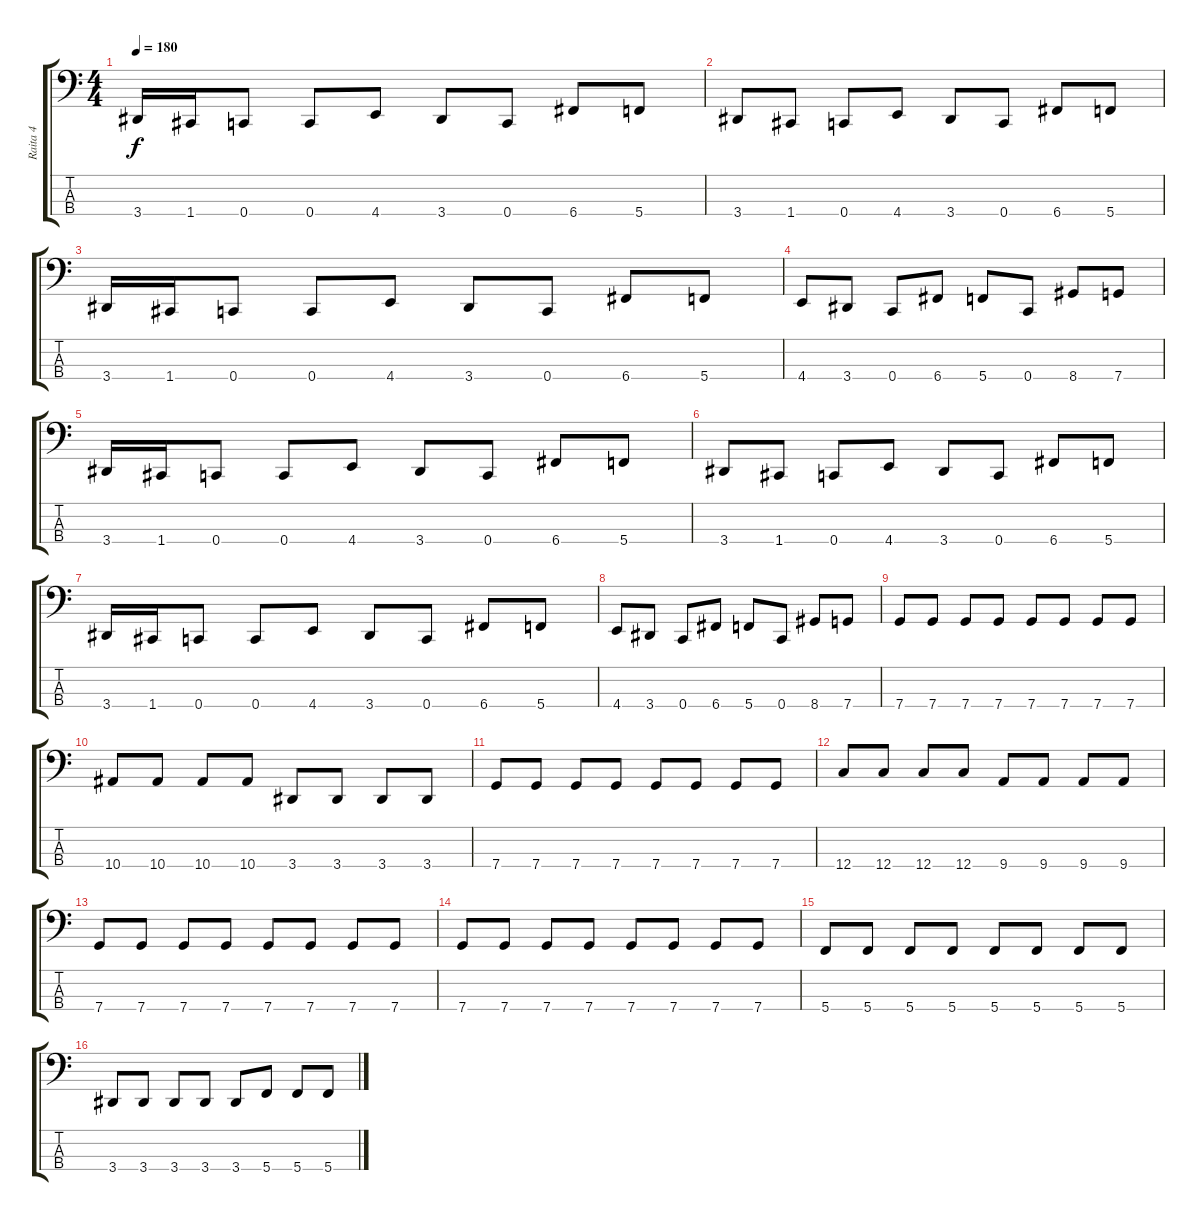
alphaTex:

\track ("Raita 4" "Raita 4") {instrument electricbasspick}
\staff {score tabs}
\tuning (F2 C2 G1 C1) {hide}
\ts (4 4)
\tempo 180
\clef f4
\ks c
3.4.16{dy f} 1.4.16 0.4.8 0.4.8 4.4.8 3.4.8 0.4.8 6.4.8 5.4.8 |
3.4.8 1.4.8 0.4.8 4.4.8 3.4.8 0.4.8 6.4.8 5.4.8 |
3.4.16 1.4.16 0.4.8 0.4.8 4.4.8 3.4.8 0.4.8 6.4.8 5.4.8 |
4.4.8 3.4.8 0.4.8 6.4.8 5.4.8 0.4.8 8.4.8 7.4.8 |
3.4.16 1.4.16 0.4.8 0.4.8 4.4.8 3.4.8 0.4.8 6.4.8 5.4.8 |
3.4.8 1.4.8 0.4.8 4.4.8 3.4.8 0.4.8 6.4.8 5.4.8 |
3.4.16 1.4.16 0.4.8 0.4.8 4.4.8 3.4.8 0.4.8 6.4.8 5.4.8 |
4.4.8 3.4.8 0.4.8 6.4.8 5.4.8 0.4.8 8.4.8 7.4.8 |
7.4.8 7.4.8 7.4.8 7.4.8 7.4.8 7.4.8 7.4.8 7.4.8 |
10.4.8 10.4.8 10.4.8 10.4.8 3.4.8 3.4.8 3.4.8 3.4.8 |
7.4.8 7.4.8 7.4.8 7.4.8 7.4.8 7.4.8 7.4.8 7.4.8 |
12.4.8 12.4.8 12.4.8 12.4.8 9.4.8 9.4.8 9.4.8 9.4.8 |
7.4.8 7.4.8 7.4.8 7.4.8 7.4.8 7.4.8 7.4.8 7.4.8 |
7.4.8 7.4.8 7.4.8 7.4.8 7.4.8 7.4.8 7.4.8 7.4.8 |
5.4.8 5.4.8 5.4.8 5.4.8 5.4.8 5.4.8 5.4.8 5.4.8 |
3.4.8 3.4.8 3.4.8 3.4.8 3.4.8 5.4.8 5.4.8 5.4.8
